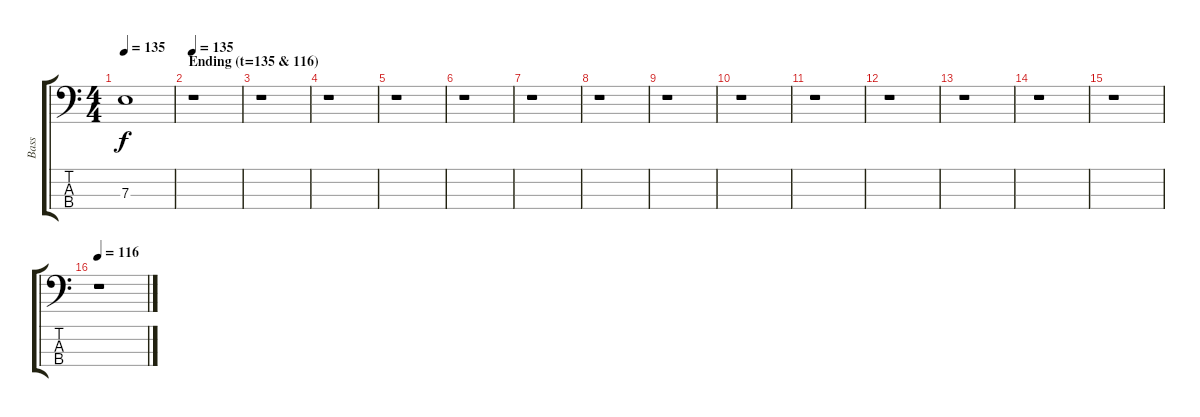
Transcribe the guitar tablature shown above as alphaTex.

\track ("Bass" "Bass") {instrument acousticbass}
\staff {score tabs}
\tuning (G2 D2 A1 E1) {hide}
\ts (4 4)
\tempo 135
\clef f4
\ks c
7.3.1{dy f} |
\section ("" "Ending (t=135 & 116)")
\tempo 135
r.1 |
r.1 |
r.1 |
r.1 |
r.1 |
r.1 |
r.1 |
r.1 |
r.1 |
r.1 |
r.1 |
r.1 |
r.1 |
r.1 |
\tempo 116
r.1
